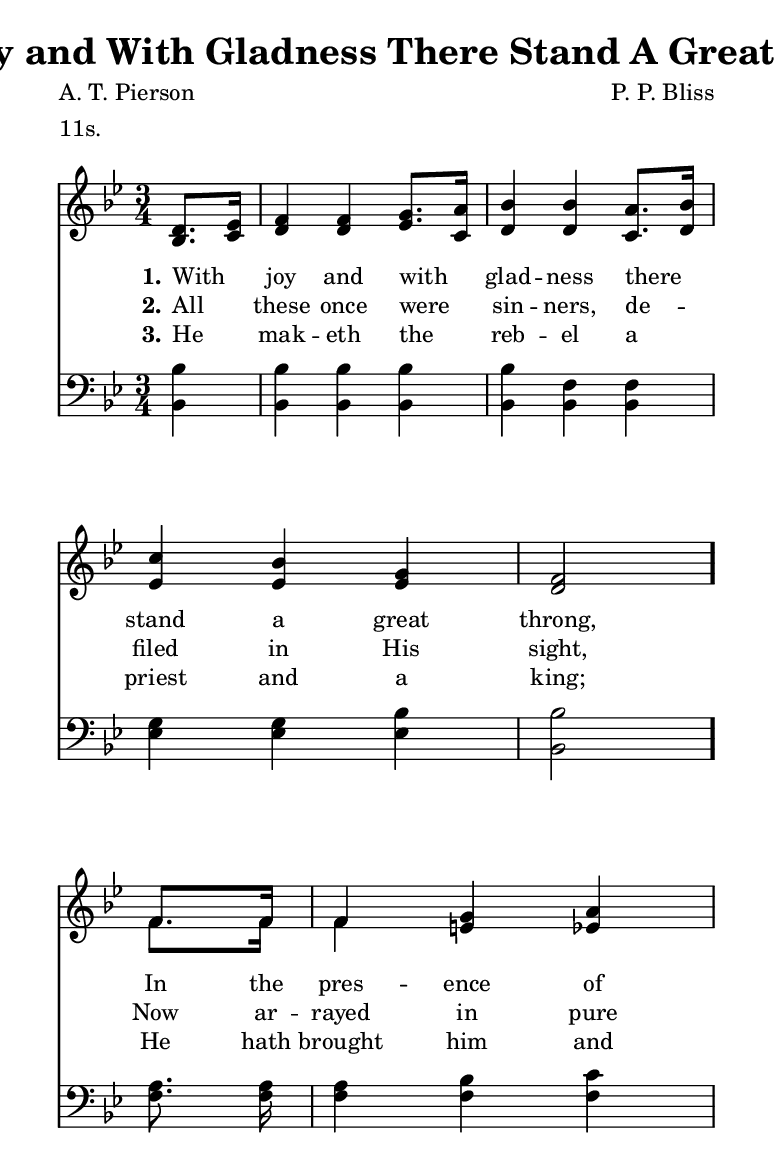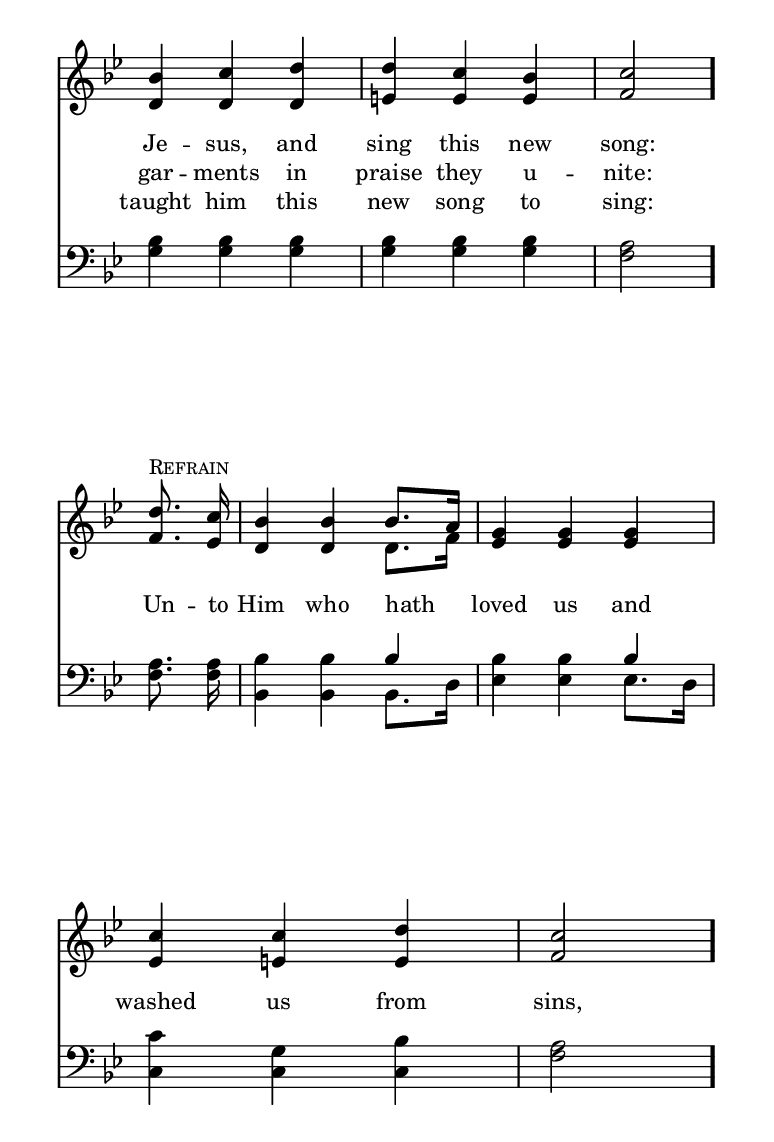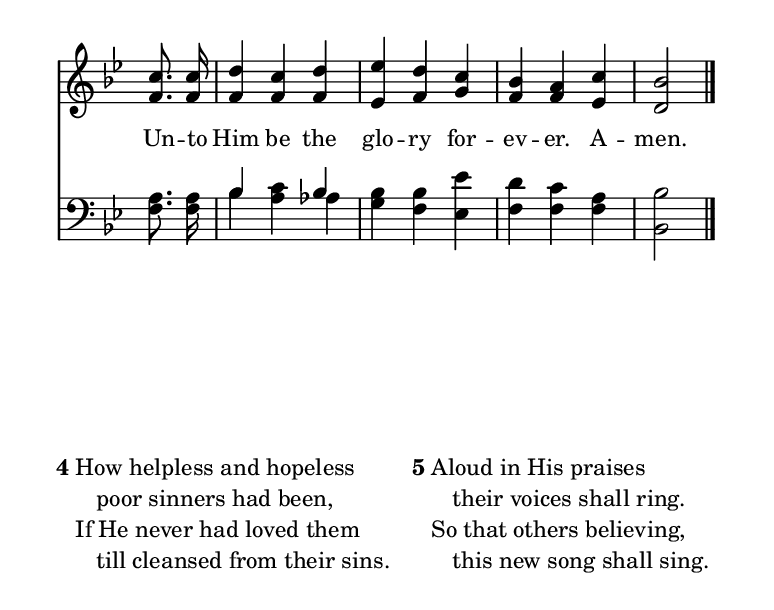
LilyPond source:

\include "common/global.ily"
\paper {
  \include "common/paper.ily"
  %ragged-bottom = ##t
  %ragged-last-bottom = ##t
  %systems-per-page = ##f
  %page-count = ##f
}

\header{
  hymnnumber = "133"
  title = "With Joy and With Gladness There Stand A Great Throng"
  markuptitle = \markup \center-column { "With Joy and With Gladness" "There Stand A Great Throng" \vspace #0.4 }
  % markup title doesn't work with make_index.pl, so we use this commented version instead
  %title = "With Joy and With Gladness There Stand A Great Throng"
  tunename = ""
  meter = "11s."
  poet = "A. T. Pierson"
  composer = "P. P. Bliss"
  %copyright = ""
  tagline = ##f
}

% for fermata in MIDI
ta = { \tempo 4=80 }
tb = { \tempo 4=40 }

global = {
  \include "common/overrides.ily"
  \override Staff.TimeSignature.style = #'numbered
  \time 3/4
  \override Score.MetronomeMark.transparent = ##t % hide all fermata changes too
  \ta
  \key bes \major
  \partial 4
  \autoBeamOff
}

notesSoprano = {
\global
\relative c' {

  d8.[ ees16] | f4 f g8.[ a16] | bes4 bes a8.[ bes16] | c4 bes g | f2
  f8. f16 | f4 g a | bes c d | d c bes | c2

  << s^\markup { \small \caps "Refrain" }
  { d8. c16 | bes4 bes bes8.[ a16] | g4 g g | c c d | c2 } >>
  c8. c16 | d4 c d | ees d c | bes a c | bes2

  \bar "|."

}
}

notesAlto = {
\global
\relative e' {

  bes8.[ c16] | d4 d ees8.[ c16] | d4 d c8.[ d16] | ees4 ees ees | d2
  f8. f16 | f4 e ees | d d d | e e e | f2

  f8. ees16 | d4 d d8. f16 | ees4 ees ees | ees e e | f2
  f8. f16 | f4 f f | ees f g | f f ees | d2

}
}

notesTenor = {
\global
\relative a {

  bes4 | bes bes bes | bes f f | g g bes | bes2
  a8. a16 | a4 bes c | bes bes bes | bes bes bes | a2

  a8. a16 | bes4 bes bes | bes bes bes | c g bes | a2
  a8. a16 | bes4 c bes | bes bes ees | d c a | bes2

}
}

notesBass = {
\global
\relative f, {

  bes4 | bes bes bes | bes bes bes | ees ees ees | bes2
  f'8. f16 | f4 f f | g g g | g g g | f2

  f8. f16 | bes,4 bes bes8.[ d16] | ees4 ees ees8.[ d16] | c4 c c | f2
  f8. f16 | bes4 a aes | g f ees | f f f | bes,2

}
}

Refrain = \lyricmode {

Un -- to Him who hath loved us and washed us from sins, \bar "." \break
Un -- to Him be the glo -- ry for -- ev -- er. A -- men. \bar "." \break

}

wordsA = \lyricmode {
\set stanza = "1."

With joy and with glad -- ness there stand a great throng, \bar "." \break
In the pres -- ence of Je -- sus, and sing this new song: \bar "." \break

}

wordsB = \lyricmode {
\set stanza = "2."

All these once were sin -- ners, de -- filed in His sight,
Now ar -- rayed in pure gar -- ments in praise they u -- nite:

\Refrain

}

wordsC = \lyricmode {
\set stanza = "3."

He mak -- eth the reb -- el a priest and a king;
He hath brought him and taught him this new song to sing:

}

wordsD = \markuplist {

\line { How helpless and hopeless } \line { { \hspace #2 } poor sinners had been, }
\line { If He never had loved them } \line { { \hspace #2 } till cleansed from their sins. }

}

wordsE = \markuplist {

\line { Aloud in His praises } \line { { \hspace #2 } their voices shall ring. }
\line { So that others believing, } \line { { \hspace #2 } this new song shall sing. }

}

\score {
  \context ChoirStaff <<
    \context Staff = upper <<
      \set ChoirStaff.systemStartDelimiter = #'SystemStartBar
      \partcombine #'(2 . 9) \notesSoprano \notesAlto
      \context NullVoice = sopranos { \voiceOne << \notesSoprano >> }
      \context NullVoice = altos { \voiceTwo << \notesAlto >> }
      \context Lyrics = one   \lyricsto sopranos \wordsA
      \context Lyrics = two   \lyricsto sopranos \wordsB
      \context Lyrics = three \lyricsto sopranos \wordsC
    >>
    \context Staff = men <<
      \clef bass
      \partcombine #'(2 . 9) \notesTenor \notesBass
      \context NullVoice = tenors { \voiceOne << \notesTenor >> }
      \context NullVoice = basses { \voiceTwo << \notesBass >> }
    >>
  >>
  \layout {
    \include "common/layout.ily"
  }
  \midi{
    \include "common/midi.ily"
  }
}

\noPageBreak

\markup { \fill-line {
  \hspace #0.1
  \line{ \bold 4 \column { \wordsD } }
  \hspace #0.1
  \line{ \bold 5 \column { \wordsE } }
  \hspace #0.1
} }

\version "2.19.49"  % necessary for upgrading to future LilyPond versions.

% vi:set et ts=2 sw=2 ai nocindent syntax=lilypond:
